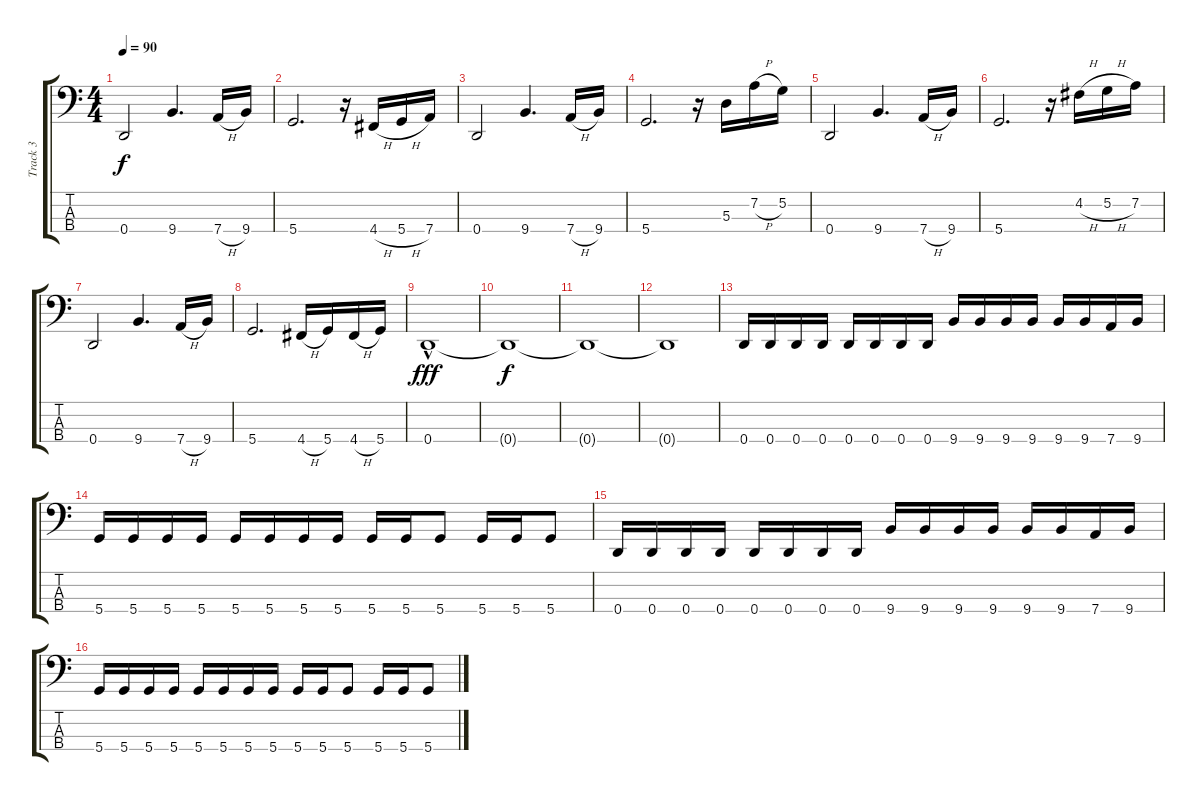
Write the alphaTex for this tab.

\track ("Track 3" "Track 3") {instrument electricbassfinger}
\staff {score tabs}
\tuning (G2 D2 A1 D1) {hide}
\ts (4 4)
\tempo 90
\clef f4
\ks c
0.4.2{dy f} 9.4.4{d} 7.4{h}.16 9.4.16 |
5.4.2{d} r.16 4.4{h}.16 5.4{h}.16 7.4.16 |
0.4.2 9.4.4{d} 7.4{h}.16 9.4.16 |
5.4.2{d} r.16 5.3.16 7.2{h}.16 5.2.16 |
0.4.2 9.4.4{d} 7.4{h}.16 9.4.16 |
5.4.2{d} r.16 4.2{h}.16 5.2{h}.16 7.2.16 |
0.4.2 9.4.4{d} 7.4{h}.16 9.4.16 |
5.4.2{d} 4.4{h}.16 5.4.16 4.4{h}.16 5.4.16 |
0.4{hac}.1{dy fff} |
0.4{t}.1{dy f} |
0.4{t}.1 |
0.4{t}.1 |
0.4.16 0.4.16 0.4.16 0.4.16 0.4.16 0.4.16 0.4.16 0.4.16 9.4.16 9.4.16 9.4.16 9.4.16 9.4.16 9.4.16 7.4.16 9.4.16 |
5.4.16 5.4.16 5.4.16 5.4.16 5.4.16 5.4.16 5.4.16 5.4.16 5.4.16 5.4.16 5.4.8 5.4.16 5.4.16 5.4.8 |
0.4.16 0.4.16 0.4.16 0.4.16 0.4.16 0.4.16 0.4.16 0.4.16 9.4.16 9.4.16 9.4.16 9.4.16 9.4.16 9.4.16 7.4.16 9.4.16 |
5.4.16 5.4.16 5.4.16 5.4.16 5.4.16 5.4.16 5.4.16 5.4.16 5.4.16 5.4.16 5.4.8 5.4.16 5.4.16 5.4.8
